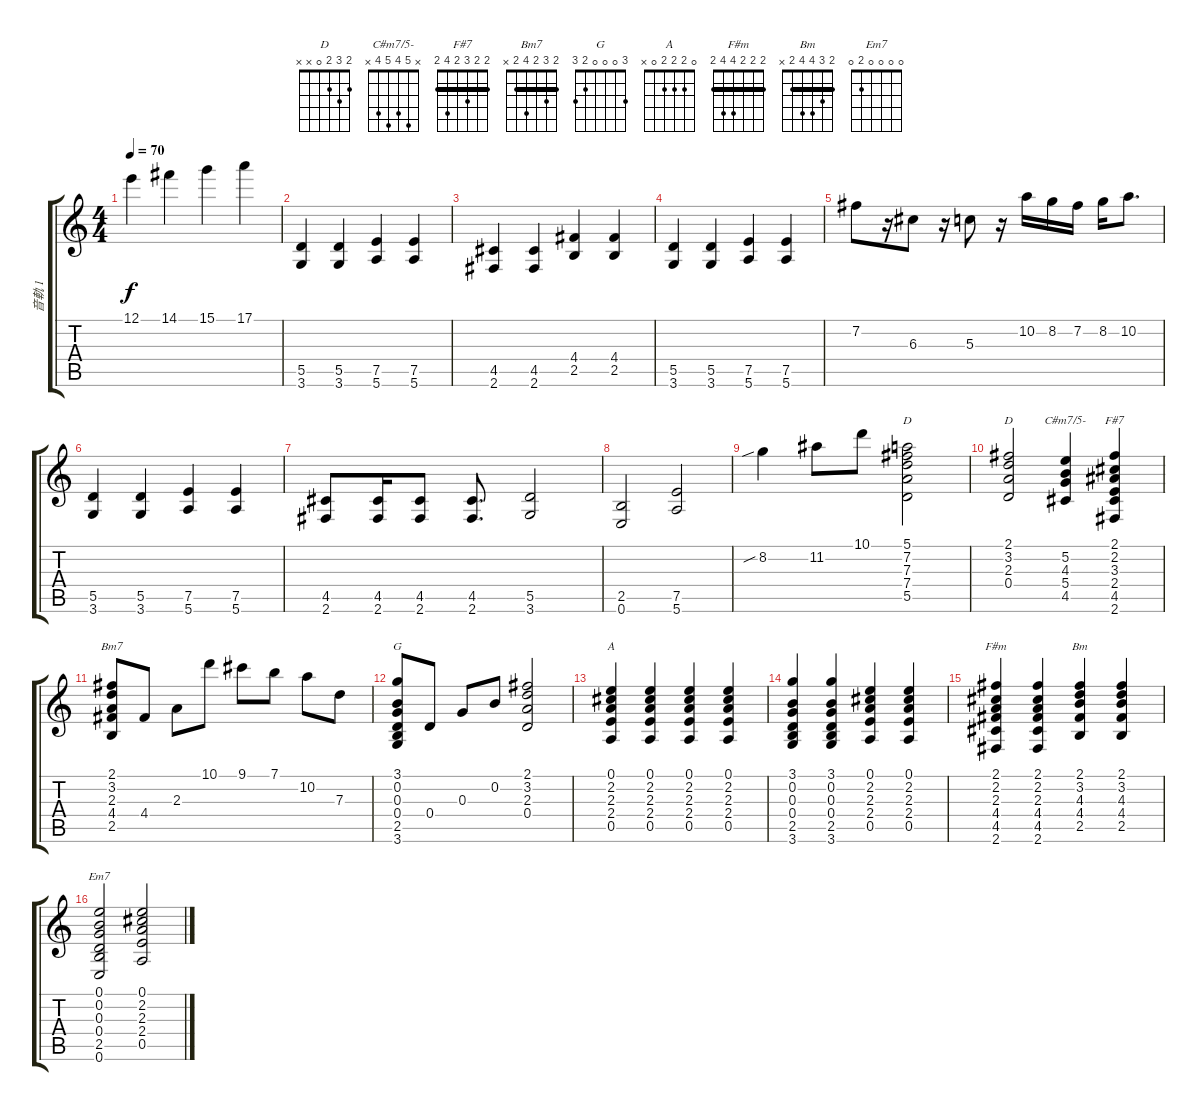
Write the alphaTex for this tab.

\track ("音軌 1" "音軌 1") {instrument electricguitarjazz}
\staff {score tabs}
\tuning (E4 B3 G3 D3 A2 E2) {hide}
\chord ("D" 5 7 7 7 5 x) {firstfret 5 barre 5}
\chord ("D" 2 3 2 0 x x)
\chord ("C#m7/5-" x 5 4 5 4 x)
\chord ("F#7" 2 2 3 2 4 2) {barre 2}
\chord ("Bm7" 2 3 2 4 2 x) {barre 2}
\chord ("G" 3 0 0 0 2 3)
\chord ("A" 0 2 2 2 0 x)
\chord ("F#m" 2 2 2 4 4 2) {barre 2}
\chord ("Bm" 2 3 4 4 2 x) {barre 2}
\chord ("Em7" 0 0 0 0 2 0)
\ts (4 4)
\tempo 70
\clef g2
\ks c
12.1.4{dy f} 14.1.4 15.1.4 17.1.4 |
(5.5 3.6).4 (5.5 3.6).4 (7.5 5.6).4 (7.5 5.6).4 |
(4.5 2.6).4 (4.5 2.6).4 (4.4 2.5).4 (4.4 2.5).4 |
(5.5 3.6).4 (5.5 3.6).4 (7.5 5.6).4 (7.5 5.6).4 |
7.2.8 r.16 6.3.8 r.16 5.3.8 r.16 10.2.16 8.2.16 7.2.16 8.2.16 10.2.8{d} |
(5.5 3.6).4 (5.5 3.6).4 (7.5 5.6).4 (7.5 5.6).4 |
(4.5 2.6).8 (4.5 2.6).16 (4.5 2.6).8 (4.5 2.6).8{d} (5.5 3.6).2 |
(2.5 0.6).2 (7.5 5.6).2 |
8.2{sib}.4{instrument electricguitarjazz} 11.2.8 10.1.8 (5.1 7.2 7.3 7.4 5.5).2{ch "D"} |
(2.1 3.2 2.3 0.4).2{ch "D"} (5.2 4.3 5.4 4.5).4{ch "C#m7/5-"} (2.1 2.2 3.3 2.4 4.5 2.6).4{ch "F#7"} |
(2.1 3.2 2.3 4.4 2.5).8{ch "Bm7"} 4.4.8 2.3.8 10.1.8 9.1.8 7.1.8 10.2.8 7.3.8 |
(3.1 0.2 0.3 0.4 2.5 3.6).8{ch "G"} 0.4.8 0.3.8 0.2.8 (2.1 3.2 2.3 0.4).2 |
(0.1 2.2 2.3 2.4 0.5).4{ch "A"} (0.1 2.2 2.3 2.4 0.5).4 (0.1 2.2 2.3 2.4 0.5).4 (0.1 2.2 2.3 2.4 0.5).4 |
(3.1 0.2 0.3 0.4 2.5 3.6).4 (3.1 0.2 0.3 0.4 2.5 3.6).4 (0.1 2.2 2.3 2.4 0.5).4 (0.1 2.2 2.3 2.4 0.5).4 |
(2.1 2.2 2.3 4.4 4.5 2.6).4{ch "F#m"} (2.1 2.2 2.3 4.4 4.5 2.6).4 (2.1 3.2 4.3 4.4 2.5).4{ch "Bm"} (2.1 3.2 4.3 4.4 2.5).4 |
(0.1 0.2 0.3 0.4 2.5 0.6).2{ch "Em7"} (0.1 2.2 2.3 2.4 0.5).2
